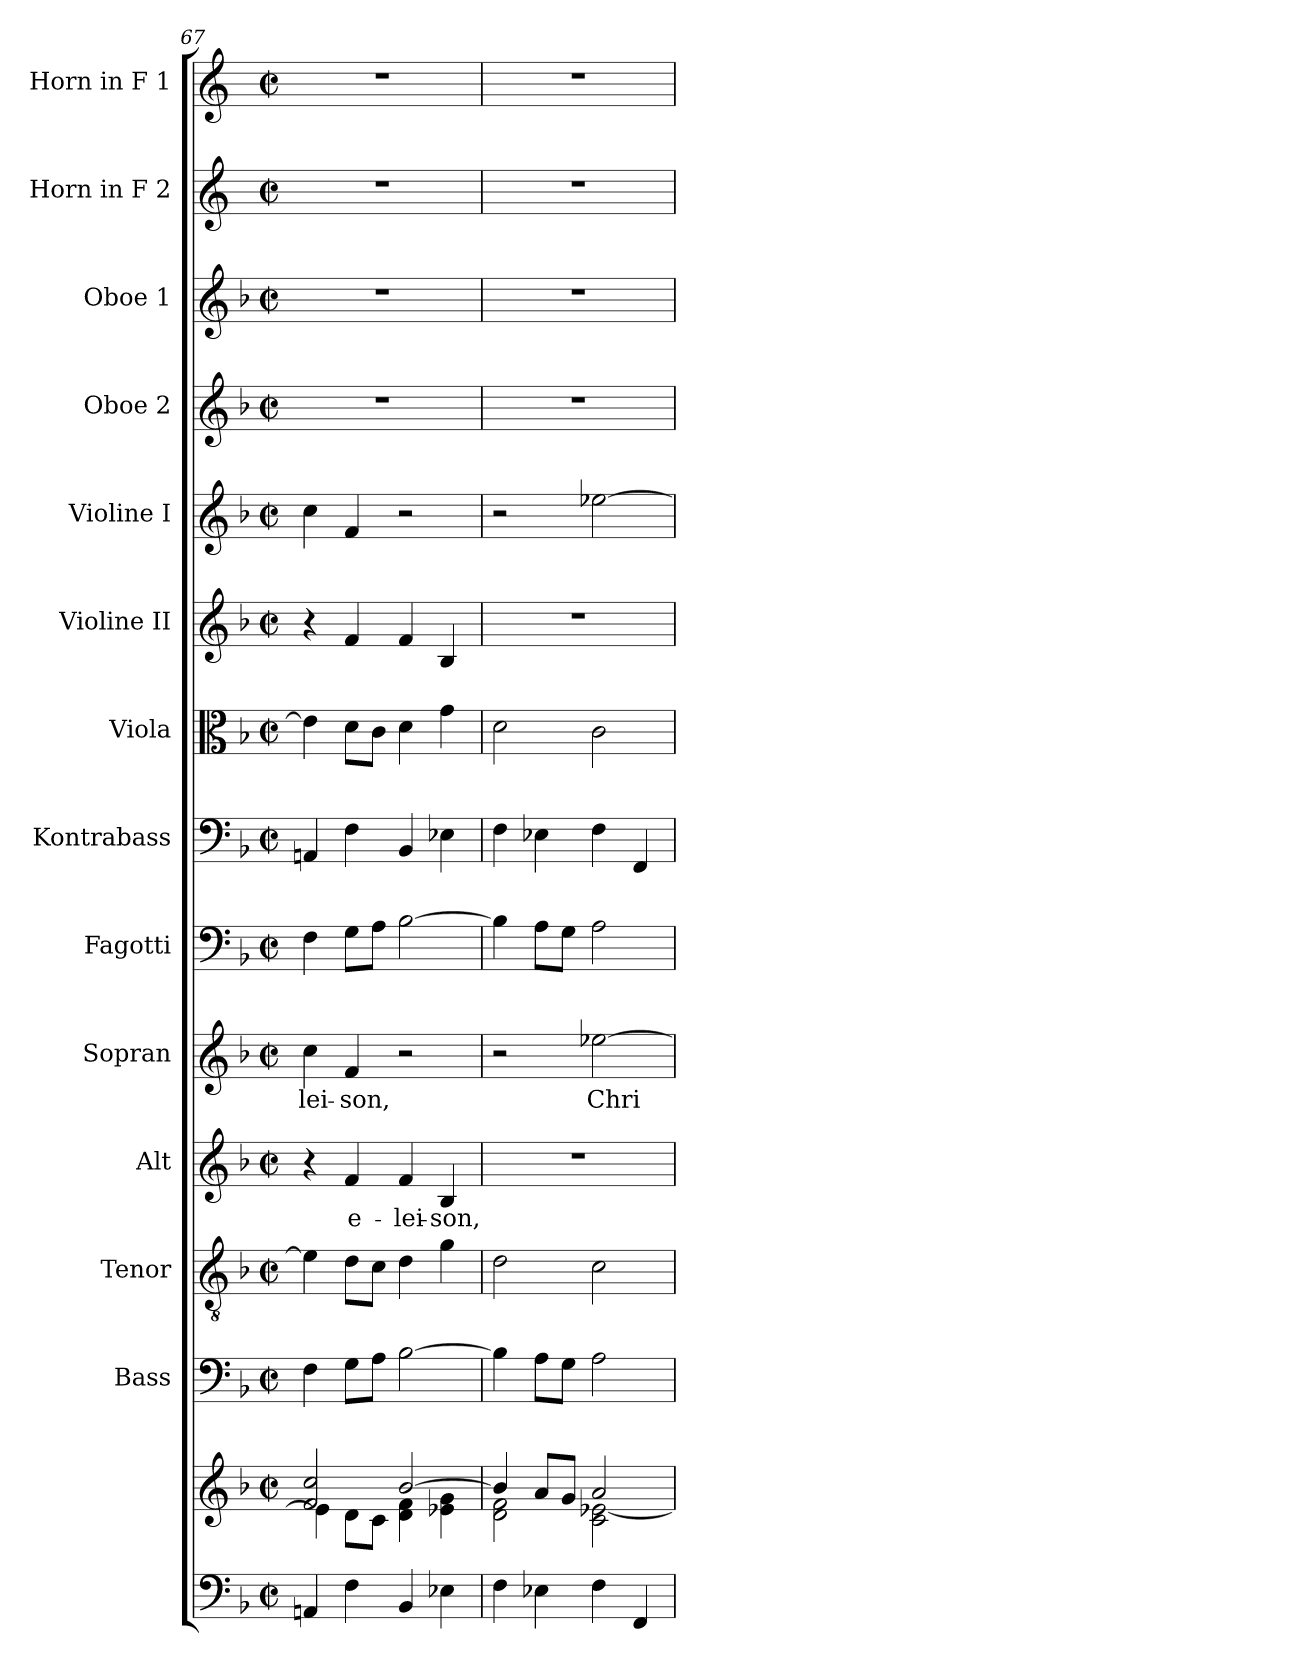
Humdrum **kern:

**kern	**kern	**kern	**kern	**kern	**text	**kern	**text	**kern	**kern	**kern	**kern	**kern	**kern	**kern	**kern	**kern
*part14	*part14	*part13	*part12	*part11	*part11	*part10	*part10	*part9	*part8	*part7	*part6	*part5	*part4	*part3	*part2	*part1
*staff15	*staff14	*staff13	*staff12	*staff11	*staff11	*staff10	*staff10	*staff9	*staff8	*staff7	*staff6	*staff5	*staff4	*staff3	*staff2	*staff1
*	*	*I"Bass	*I"Tenor	*I"Alt	*	*I"Sopran	*	*I"Fagotti	*I"Kontrabass	*I"Viola	*I"Violine II	*I"Violine I	*I"Oboe 2	*I"Oboe 1	*I"Horn in F 2	*I"Horn in F 1
*	*	*I'B.	*I'T.	*I'A.	*	*I'S.	*	*I'Fg.	*I'Kb.	*I'Vla.	*I'Vl. II	*I'Vl. I	*I'Ob. 2	*I'Ob. 1	*	*
!!LO:PB:g=z
*clefF4	*clefG2	*clefF4	*clefGv2	*clefG2	*	*clefG2	*	*clefF4	*clefF4	*clefC3	*clefG2	*clefG2	*clefG2	*clefG2	*clefG2	*clefG2
*	*	*	*	*	*	*	*	*	*ITrd7c12	*	*	*	*	*	*ITrd4c7	*ITrd4c7
*k[b-]	*k[b-]	*k[b-]	*k[b-]	*k[b-]	*	*k[b-]	*	*k[b-]	*k[b-]	*k[b-]	*k[b-]	*k[b-]	*k[b-]	*k[b-]	*k[b-]	*k[b-]
*F:	*F:	*F:	*F:	*F:	*	*F:	*	*F:	*F:	*F:	*F:	*F:	*F:	*F:	*F:	*F:
*M2/2	*M2/2	*M2/2	*M2/2	*M2/2	*	*M2/2	*	*M2/2	*M2/2	*M2/2	*M2/2	*M2/2	*M2/2	*M2/2	*M2/2	*M2/2
*met(c|)	*met(c|)	*met(c|)	*met(c|)	*met(c|)	*	*met(c|)	*	*met(c|)	*met(c|)	*met(c|)	*met(c|)	*met(c|)	*met(c|)	*met(c|)	*met(c|)	*met(c|)
=67	=67	=67	=67	=67	=67	=67	=67	=67	=67	=67	=67	=67	=67	=67	=67	=67
*	*^	*	*	*	*	*	*	*	*	*	*	*	*	*	*	*
!	!	!	!	!	!	!	!	!LO:LY:b	!	!	!	!	!	!	!	!	!
4AAn/	2f/ 2cc/	4e-\]	4F\	4e-\]	4r	.	4cc\	-lei-	4F\	4AAAn/	4e-\]	4r	4cc\	1r	1r	1r	1r
!	!	!	!	!	!	!LO:LY:b	!	!LO:LY:b	!	!	!	!	!	!	!	!	!
4F\	.	8d\L	8G\L	8d\L	4f/	e-	4f/	-son,	8G\L	4FF\	8d\L	4f/	4f/	.	.	.	.
.	.	8c\J	8A\J	8c\J	.	.	.	.	8A\J	.	8c\J	.	.	.	.	.	.
!	!	!	!	!	!	!LO:LY:b	!	!	!	!	!	!	!	!	!	!	!
4BB-/	[>2b-/	4d\ 4f\	[2B-\	4d\	4f/	-lei-	2r	.	[2B-\	4BBB-/	4d\	4f/	2r	.	.	.	.
!	!	!	!	!	!	!LO:LY:b	!	!	!	!	!	!	!	!	!	!	!
4E-X\	.	4e-X\ 4g\	.	4g\	4B-/	-son,	.	.	.	4EE-X\	4g\	4B-/	.	.	.	.	.
=68	=68	=68	=68	=68	=68	=68	=68	=68	=68	=68	=68	=68	=68	=68	=68	=68	=68
4F\	4b-/]	2d\ 2f\	4B-\]	2d\	1r	.	2r	.	4B-\]	4FF\	2d\	1r	2r	1r	1r	1r	1r
4E-X\	8a/L	.	8A\L	.	.	.	.	.	8A\L	4EE-X\	.	.	.	.	.	.	.
.	8g/J	.	8G\J	.	.	.	.	.	8G\J	.	.	.	.	.	.	.	.
!	!	!	!	!	!	!	!	!LO:LY:b	!	!	!	!	!	!	!	!	!
4F\	2a/	2c\ [<2e-X\	2A\	2c\	.	.	[2ee-X\	Chri-	2A\	4FF\	2c\	.	[2ee-X\	.	.	.	.
4FF/	.	.	.	.	.	.	.	.	.	4FFF/	.	.	.	.	.	.	.
*	*v	*v	*	*	*	*	*	*	*	*	*	*	*	*	*	*	*
=	=	=	=	=	=	=	=	=	=	=	=	=	=	=	=	=
*-	*-	*-	*-	*-	*-	*-	*-	*-	*-	*-	*-	*-	*-	*-	*-	*-
